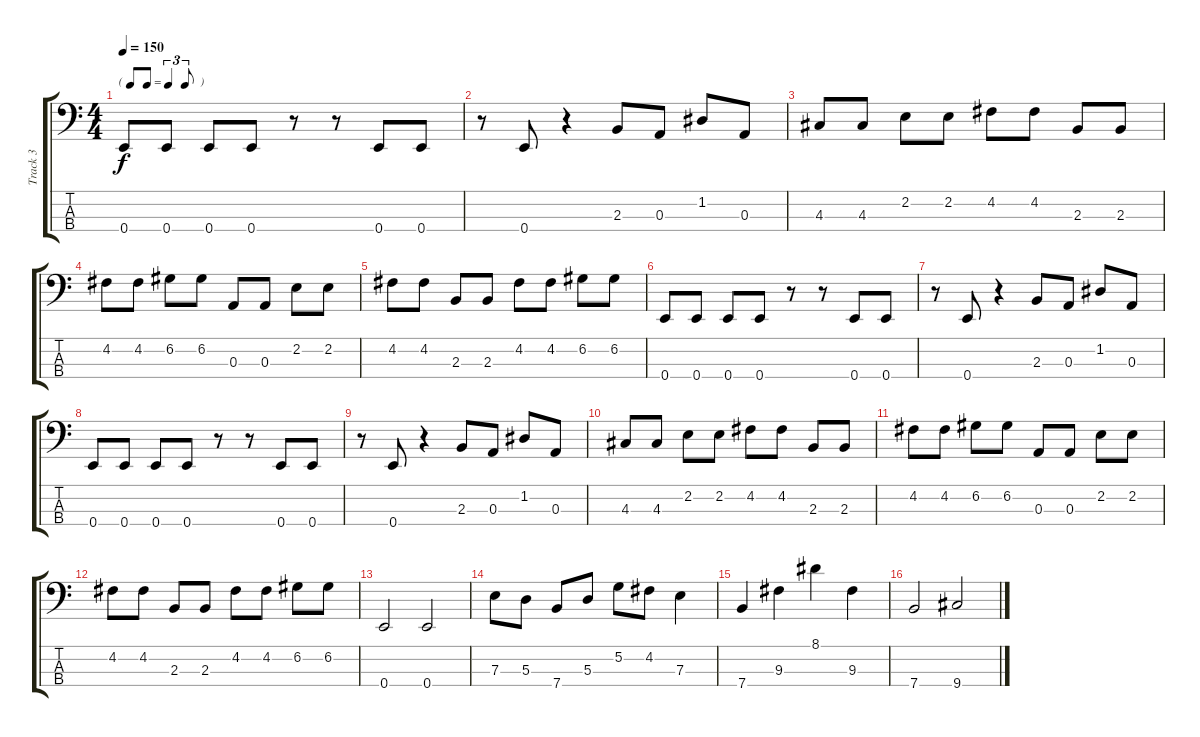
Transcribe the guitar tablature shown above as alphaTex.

\track ("Track 3" "Track 3") {instrument electricbassfinger}
\staff {score tabs}
\tuning (G2 D2 A1 E1) {hide}
\ts (4 4)
\tf triplet8th
\tempo 150
\clef f4
\ks c
0.4.8{dy f} 0.4.8 0.4.8 0.4.8 r.8 r.8 0.4.8 0.4.8 |
r.8 0.4.8 r.4 2.3.8 0.3.8 1.2.8 0.3.8 |
4.3.8 4.3.8 2.2.8 2.2.8 4.2.8 4.2.8 2.3.8 2.3.8 |
4.2.8 4.2.8 6.2.8 6.2.8 0.3.8 0.3.8 2.2.8 2.2.8 |
4.2.8 4.2.8 2.3.8 2.3.8 4.2.8 4.2.8 6.2.8 6.2.8 |
0.4.8 0.4.8 0.4.8 0.4.8 r.8 r.8 0.4.8 0.4.8 |
r.8 0.4.8 r.4 2.3.8 0.3.8 1.2.8 0.3.8 |
0.4.8 0.4.8 0.4.8 0.4.8 r.8 r.8 0.4.8 0.4.8 |
r.8 0.4.8 r.4 2.3.8 0.3.8 1.2.8 0.3.8 |
4.3.8 4.3.8 2.2.8 2.2.8 4.2.8 4.2.8 2.3.8 2.3.8 |
4.2.8 4.2.8 6.2.8 6.2.8 0.3.8 0.3.8 2.2.8 2.2.8 |
4.2.8 4.2.8 2.3.8 2.3.8 4.2.8 4.2.8 6.2.8 6.2.8 |
0.4.2 0.4.2 |
7.3.8 5.3.8 7.4.8 5.3.8 5.2.8 4.2.8 7.3.4 |
7.4.4 9.3.4 8.1.4 9.3.4 |
7.4.2 9.4.2
